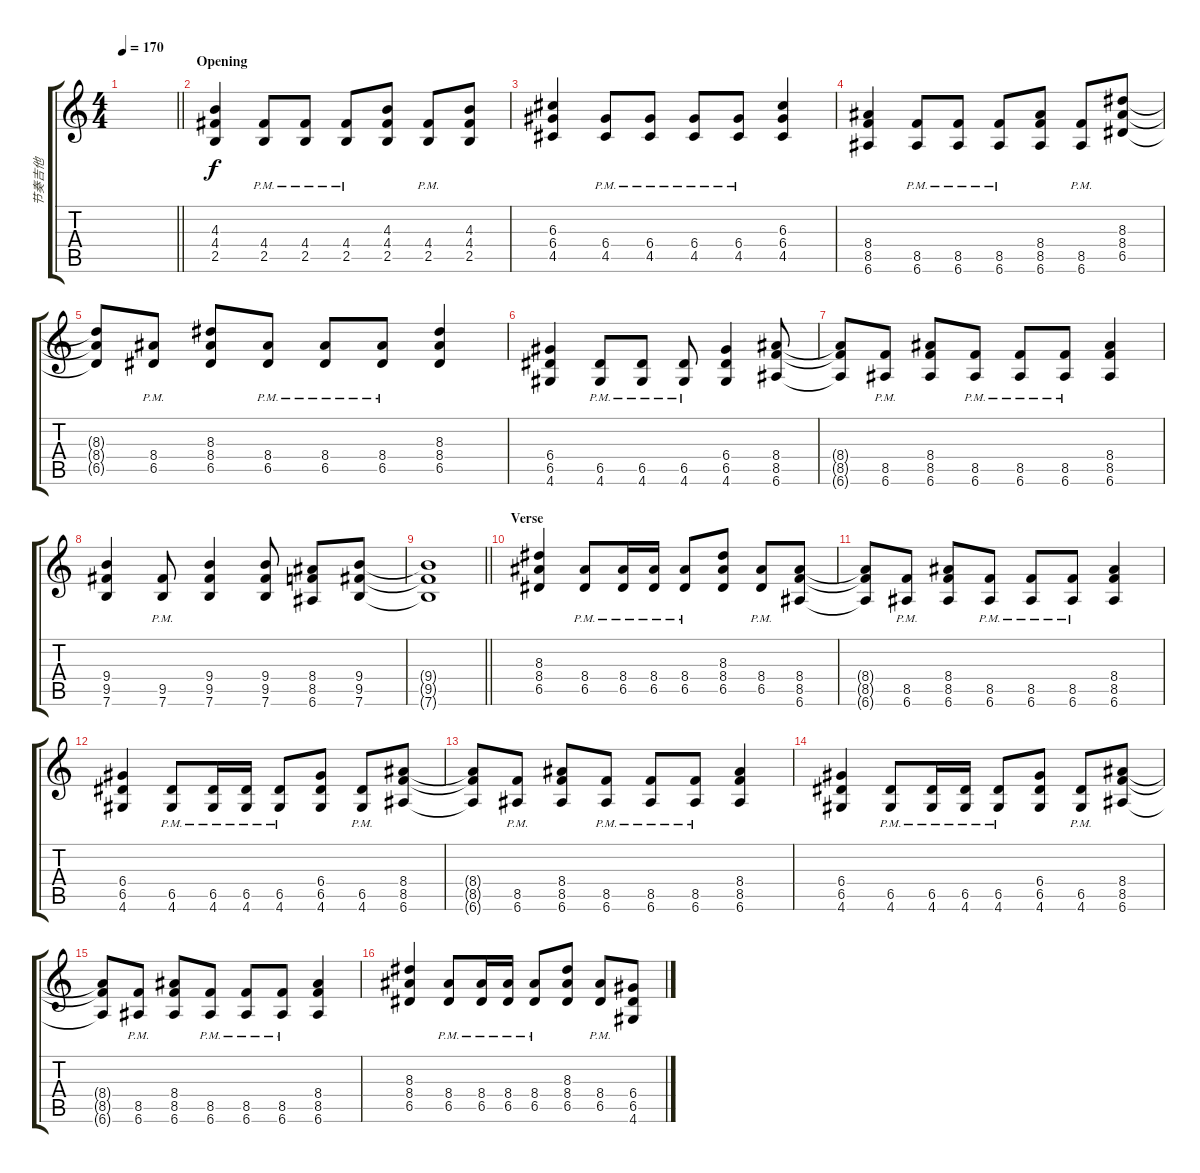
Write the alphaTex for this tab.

\track ("节奏吉他 " "节奏吉他 ") {instrument overdrivenguitar}
\staff {score tabs}
\tuning (E4 B3 G3 D3 A2 E2) {hide}
\ts (4 4)
\tempo 170
\clef g2
\barLineRight lightlight
\ks c
|
\section ("" "Opening")
(4.3 4.4 2.5).4 (4.4{pm} 2.5{pm}).8 (4.4{pm} 2.5{pm}).8 (4.4{pm} 2.5{pm}).8 (4.3 4.4 2.5).8 (4.4{pm} 2.5{pm}).8 (4.3 4.4 2.5).8 |
(6.3 6.4 4.5).4 (6.4{pm} 4.5{pm}).8 (6.4{pm} 4.5{pm}).8 (6.4{pm} 4.5{pm}).8 (6.4{pm} 4.5{pm}).8 (6.3 6.4 4.5).4 |
(8.4 8.5 6.6).4 (8.5{pm} 6.6{pm}).8 (8.5{pm} 6.6{pm}).8 (8.5{pm} 6.6{pm}).8 (8.4 8.5 6.6).8 (8.5{pm} 6.6{pm}).8 (8.3 8.4 6.5).8 |
(8.3{t} 8.4{t} 6.5{t}).8 (8.4{pm} 6.5{pm}).8 (8.3 8.4 6.5).8 (8.4{pm} 6.5{pm}).8 (8.4{pm} 6.5{pm}).8 (8.4{pm} 6.5{pm}).8 (8.3 8.4 6.5).4 |
(6.4 6.5 4.6).4 (6.5{pm} 4.6{pm}).8 (6.5{pm} 4.6{pm}).8 (6.5{pm} 4.6{pm}).8 (6.4 6.5 4.6).4 (8.4 8.5 6.6).8 |
(8.4{t} 8.5{t} 6.6{t}).8 (8.5{pm} 6.6{pm}).8 (8.4 8.5 6.6).8 (8.5{pm} 6.6{pm}).8 (8.5{pm} 6.6{pm}).8 (8.5{pm} 6.6{pm}).8 (8.4 8.5 6.6).4 |
(9.4 9.5 7.6).4 (9.5{pm} 7.6{pm}).8 (9.4 9.5 7.6).4 (9.4 9.5 7.6).8 (8.4 8.5 6.6).8 (9.4 9.5 7.6).8 |
\barLineRight lightlight
(9.4{t} 9.5{t} 7.6{t}).1 |
\section ("" "Verse")
(8.3 8.4 6.5).4 (8.4{pm} 6.5{pm}).8 (8.4{pm} 6.5{pm}).16 (8.4{pm} 6.5{pm}).16 (8.4{pm} 6.5{pm}).8 (8.3 8.4 6.5).8 (8.4{pm} 6.5{pm}).8 (8.4 8.5 6.6).8 |
(8.4{t} 8.5{t} 6.6{t}).8 (8.5{pm} 6.6{pm}).8 (8.4 8.5 6.6).8 (8.5{pm} 6.6{pm}).8 (8.5{pm} 6.6{pm}).8 (8.5{pm} 6.6{pm}).8 (8.4 8.5 6.6).4 |
(6.4 6.5 4.6).4 (6.5{pm} 4.6{pm}).8 (6.5{pm} 4.6{pm}).16 (6.5{pm} 4.6{pm}).16 (6.5{pm} 4.6{pm}).8 (6.4 6.5 4.6).8 (6.5{pm} 4.6{pm}).8 (8.4 8.5 6.6).8 |
(8.4{t} 8.5{t} 6.6{t}).8 (8.5{pm} 6.6{pm}).8 (8.4 8.5 6.6).8 (8.5{pm} 6.6{pm}).8 (8.5{pm} 6.6{pm}).8 (8.5{pm} 6.6{pm}).8 (8.4 8.5 6.6).4 |
(6.4 6.5 4.6).4 (6.5{pm} 4.6{pm}).8 (6.5{pm} 4.6{pm}).16 (6.5{pm} 4.6{pm}).16 (6.5{pm} 4.6{pm}).8 (6.4 6.5 4.6).8 (6.5{pm} 4.6{pm}).8 (8.4 8.5 6.6).8 |
(8.4{t} 8.5{t} 6.6{t}).8 (8.5{pm} 6.6{pm}).8 (8.4 8.5 6.6).8 (8.5{pm} 6.6{pm}).8 (8.5{pm} 6.6{pm}).8 (8.5{pm} 6.6{pm}).8 (8.4 8.5 6.6).4 |
(8.3 8.4 6.5).4 (8.4{pm} 6.5{pm}).8 (8.4{pm} 6.5{pm}).16 (8.4{pm} 6.5{pm}).16 (8.4{pm} 6.5{pm}).8 (8.3 8.4 6.5).8 (8.4{pm} 6.5{pm}).8 (6.4 6.5 4.6).8
